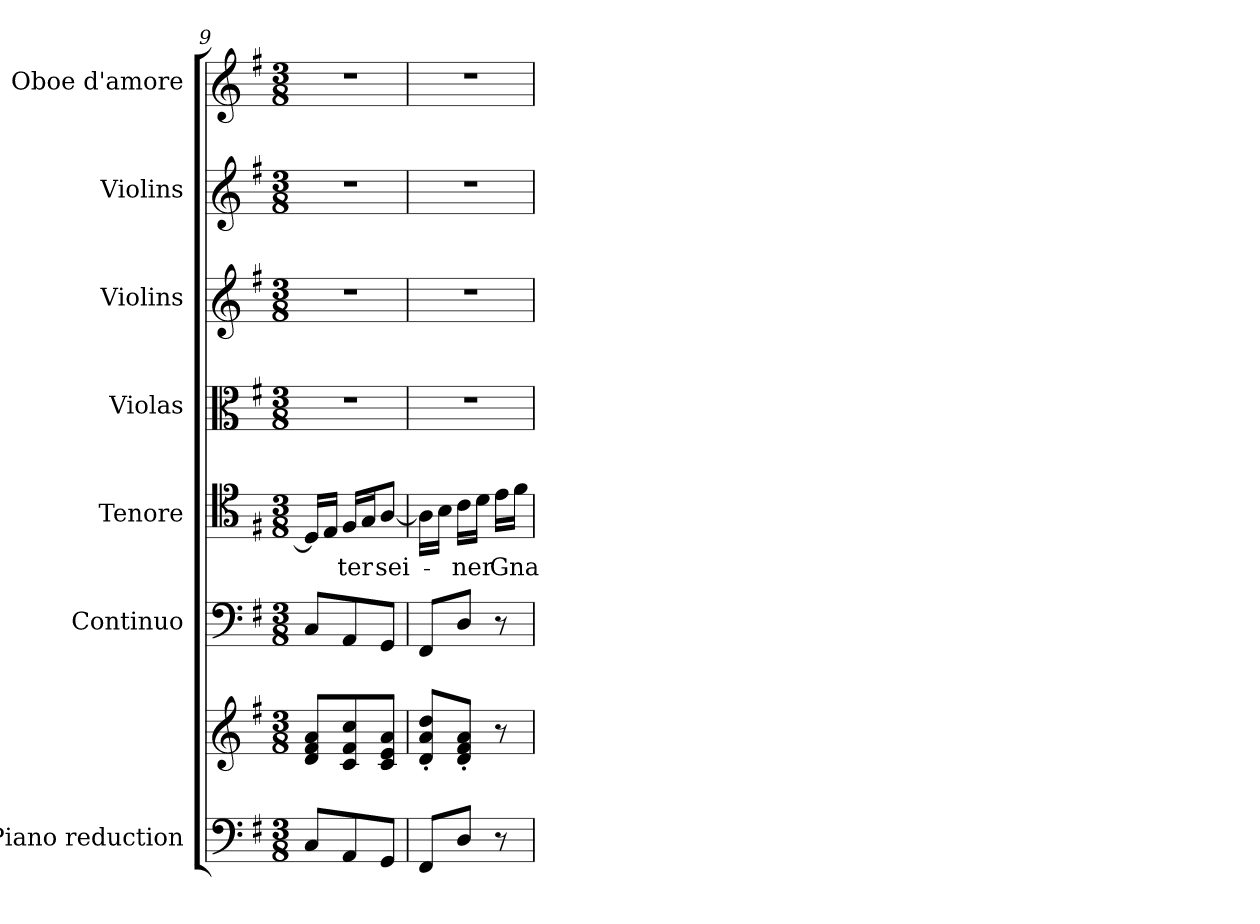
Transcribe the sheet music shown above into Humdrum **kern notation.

**kern	**kern	**kern	**kern	**text	**kern	**kern	**kern	**kern
*part7	*part7	*part6	*part5	*part5	*part4	*part3	*part2	*part1
*staff8	*staff7	*staff6	*staff5	*staff5	*staff4	*staff3	*staff2	*staff1
*I"Piano reduction	*	*I"Continuo	*I"Tenore	*	*I"Violas	*I"Violins	*I"Violins	*I"Oboe d'amore
*I'Pno	*	*	*	*	*	*	*	*I'Ob
*clefF4	*clefG2	*clefF4	*clefC4	*	*clefC3	*clefG2	*clefG2	*clefG2
*k[f#]	*k[f#]	*k[f#]	*k[f#]	*	*k[f#]	*k[f#]	*k[f#]	*k[f#]
*M3/8	*M3/8	*M3/8	*M3/8	*	*M3/8	*M3/8	*M3/8	*M3/8
=9	=9	=9	=9	=9	=9	=9	=9	=9
8C/L	8d/ 8f#/ 8a/L	8C/L	16D/LL]	.	4.r	4.r	4.r	4.r
.	.	.	16E/JJ	.	.	.	.	.
!	!	!	!	!LO:LY:b	!	!	!	!
8AA/	8c/ 8f#/ 8cc/	8AA/	16F#/LL	-ter	.	.	.	.
.	.	.	16G/J	.	.	.	.	.
!	!	!	!	!LO:LY:b	!	!	!	!
8GG/J	8c/ 8e/ 8a/J	8GG/J	[8A/J	sei-	.	.	.	.
=10	=10	=10	=10	=10	=10	=10	=10	=10
8FF#/L	8d/' 8a/' 8dd/'L	8FF#/L	16A\LL]	.	4.r	4.r	4.r	4.r
.	.	.	16B\JJ	.	.	.	.	.
!	!	!	!	!LO:LY:b	!	!	!	!
8D/J	8d/' 8f#/' 8a/'J	8D/J	16c\LL	ner	.	.	.	.
.	.	.	16d\JJ	.	.	.	.	.
!	!	!	!	!LO:LY:b	!	!	!	!
8r	8r	8r	16e\LL	Gna-	.	.	.	.
.	.	.	16f#\JJ	.	.	.	.	.
=	=	=	=	=	=	=	=	=
*-	*-	*-	*-	*-	*-	*-	*-	*-
